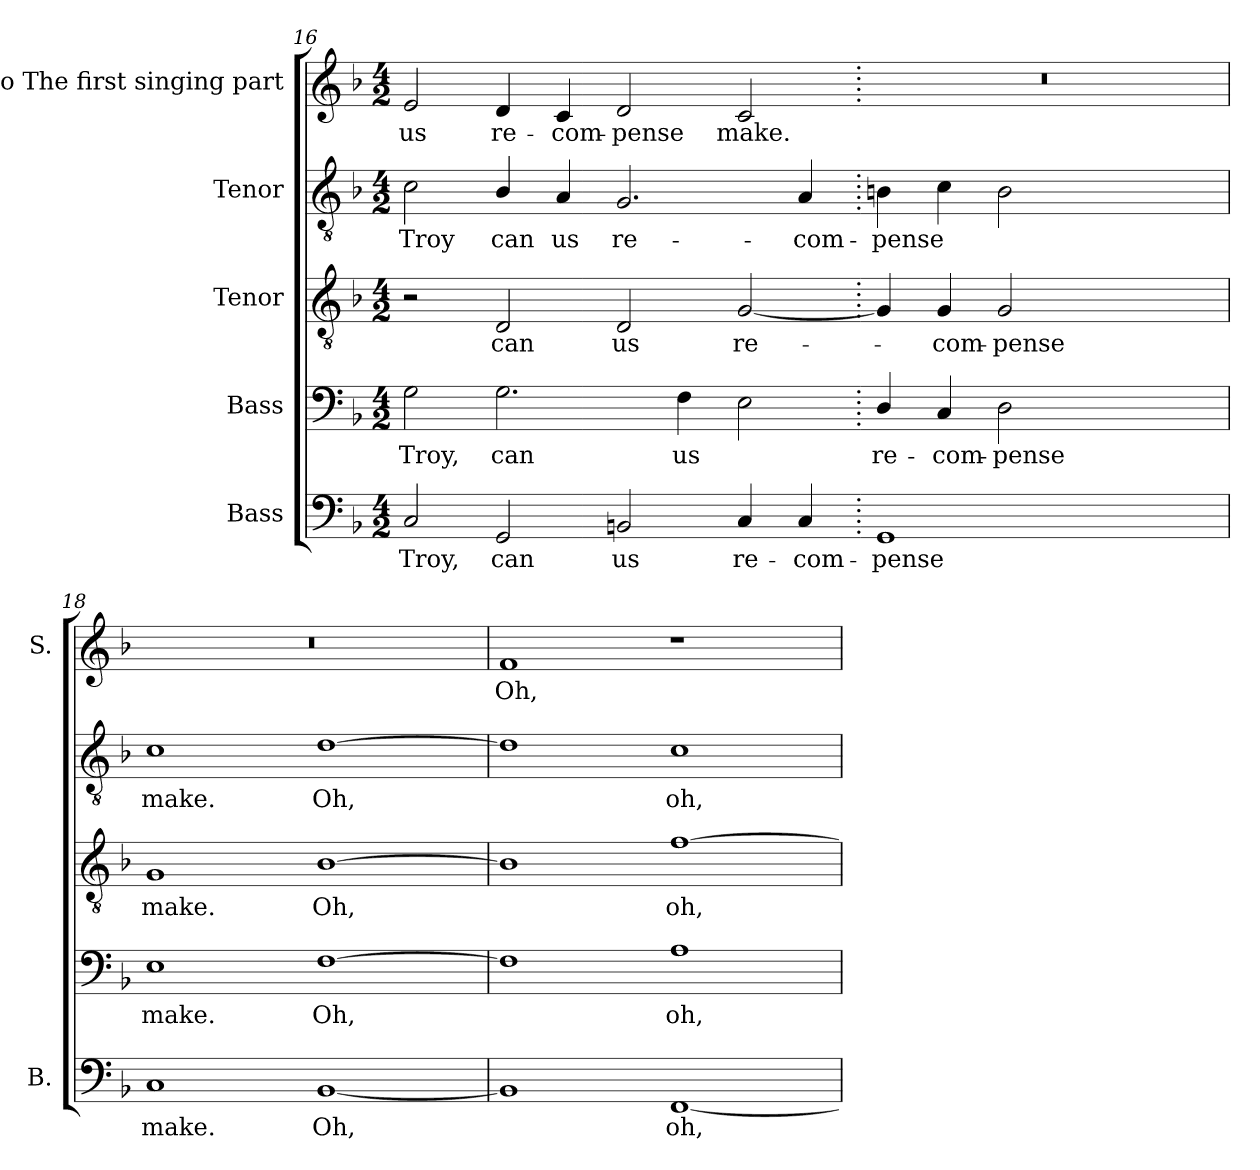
**kern	**text	**kern	**text	**kern	**text	**kern	**text	**kern	**text
*part5	*part5	*part4	*part4	*part3	*part3	*part2	*part2	*part1	*part1
*staff5	*staff5	*staff4	*staff4	*staff3	*staff3	*staff2	*staff2	*staff1	*staff1
*I"Bass	*	*I"Bass	*	*I"Tenor	*	*I"Tenor	*	*I"Alto The first singing part	*
*I'B.	*	*	*	*	*	*	*	*I'S.	*
*clefF4	*	*clefF4	*	*clefGv2	*	*clefGv2	*	*clefG2	*
*	*	*ITrd7c12	*	*ITrd7c12	*	*ITrd7c12	*	*	*
*k[b-]	*	*k[b-]	*	*k[b-]	*	*k[b-]	*	*k[b-]	*
*F:	*	*F:	*	*F:	*	*F:	*	*F:	*
*M4/2	*	*M4/2	*	*M4/2	*	*M4/2	*	*M4/2	*
=16	=16	=16	=16	=16	=16	=16	=16	=16	=16
!	!LO:LY:b:color=#000000	!	!	!	!	!	!	!	!
!	!	!	!LO:LY:b:color=#000000	!	!	!	!	!	!
!	!	!	!	!	!	!	!LO:LY:b:color=#000000	!	!
!	!	!	!	!	!	!	!	!	!LO:LY:b:color=#000000
2Ci/	Troy,	2GGi\	Troy,	2r	.	2Ci\	Troy	2ei/	us
!	!LO:LY:b:color=#000000	!	!	!	!	!	!	!	!
!	!	!	!LO:LY:b:color=#000000	!	!	!	!	!	!
!	!	!	!	!	!LO:LY:b:color=#000000	!	!	!	!
!	!	!	!	!	!	!	!LO:LY:b:color=#000000	!	!
!	!	!	!	!	!	!	!	!	!LO:LY:b:color=#000000
2GGi/	can	2.GGi\	can	2DDi/	can	4BB-i/	can	4di/	re-
!	!	!	!	!	!	!	!LO:LY:b:color=#000000	!	!
!	!	!	!	!	!	!	!	!	!LO:LY:b:color=#000000
.	.	.	.	.	.	4AAi/	us	4ci/	-com-
!	!LO:LY:b:color=#000000	!	!	!	!	!	!	!	!
!	!	!	!	!	!LO:LY:b:color=#000000	!	!	!	!
!	!	!	!	!	!	!	!LO:LY:b:color=#000000	!	!
!	!	!	!	!	!	!	!	!	!LO:LY:b:color=#000000
2BBni/	us	.	.	2DDi/	us	2.GGi/	re-	2di/	-pense
!	!	!	!LO:LY:b:color=#000000	!	!	!	!	!	!
.	.	4FFi\	us	.	.	.	.	.	.
!	!LO:LY:b:color=#000000	!	!	!	!	!	!	!	!
!	!	!	!	!	!LO:LY:b:color=#000000	!	!	!	!
!	!	!	!	!	!	!	!	!	!LO:LY:b:color=#000000
4Ci/	re-	2EEi\	.	[2GGi/	re-	.	.	2ci/	make.
!	!LO:LY:b:color=#000000	!	!	!	!	!	!	!	!
!	!	!	!	!	!	!	!LO:LY:b:color=#000000	!	!
4Ci/	-com-	.	.	.	.	4AAi/	-com-	.	.
=17.	=17.	=17.	=17.	=17.	=17.	=17.	=17.	=17.	=17.
!	!LO:LY:b:color=#000000	!	!	!	!	!	!	!	!
!	!	!	!LO:LY:b:color=#000000	!	!	!	!	!	!
!	!	!	!	!	!	!	!LO:LY:b:color=#000000	!	!
1GGi	-pense	4DDi/	re-	4GGi/]	.	4BBni\	-pense	0r	.
!	!	!	!LO:LY:b:color=#000000	!	!	!	!	!	!
!	!	!	!	!	!LO:LY:b:color=#000000	!	!	!	!
.	.	4CCi/	-com-	4GGi/	-com-	4Ci\	.	.	.
!	!	!	!LO:LY:b:color=#000000	!	!	!	!	!	!
!	!	!	!	!	!LO:LY:b:color=#000000	!	!	!	!
.	.	2DDi\	-pense	2GGi/	-pense	2BBi\	.	.	.
1ryy	.	1ryy	.	1ryy	.	1ryy	.	.	.
!!LO:LB:g=z
=18	=18	=18	=18	=18	=18	=18	=18	=18	=18
!	!LO:LY:b:color=#000000	!	!	!	!	!	!	!	!
!	!	!	!LO:LY:b:color=#000000	!	!	!	!	!	!
!	!	!	!	!	!LO:LY:b:color=#000000	!	!	!	!
!	!	!	!	!	!	!	!LO:LY:b:color=#000000	!LO:N:vis=1	!
1Ci	make.	1EEi	make.	1GGi	make.	1Ci	make.	0r	.
!	!LO:LY:b:color=#000000	!	!	!	!	!	!	!	!
!	!	!	!LO:LY:b:color=#000000	!	!	!	!	!	!
!	!	!	!	!	!LO:LY:b:color=#000000	!	!	!	!
!	!	!	!	!	!	!	!LO:LY:b:color=#000000	!	!
[1BB-i	Oh,	[1FFi	Oh,	[1BB-i	Oh,	[1Di	Oh,	.	.
=19	=19	=19	=19	=19	=19	=19	=19	=19	=19
!	!	!	!	!	!	!	!	!	!LO:LY:b:color=#000000
1BB-i]	.	1FFi]	.	1BB-i]	.	1Di]	.	1fi	Oh,
!	!LO:LY:b:color=#000000	!	!	!	!	!	!	!	!
!	!	!	!LO:LY:b:color=#000000	!	!	!	!	!	!
!	!	!	!	!	!LO:LY:b:color=#000000	!	!	!	!
!	!	!	!	!	!	!	!LO:LY:b:color=#000000	!	!
[1FFi	oh,	1AAi	oh,	[1Fi	oh,	1Ci	oh,	1r	.
=	=	=	=	=	=	=	=	=	=
*-	*-	*-	*-	*-	*-	*-	*-	*-	*-
